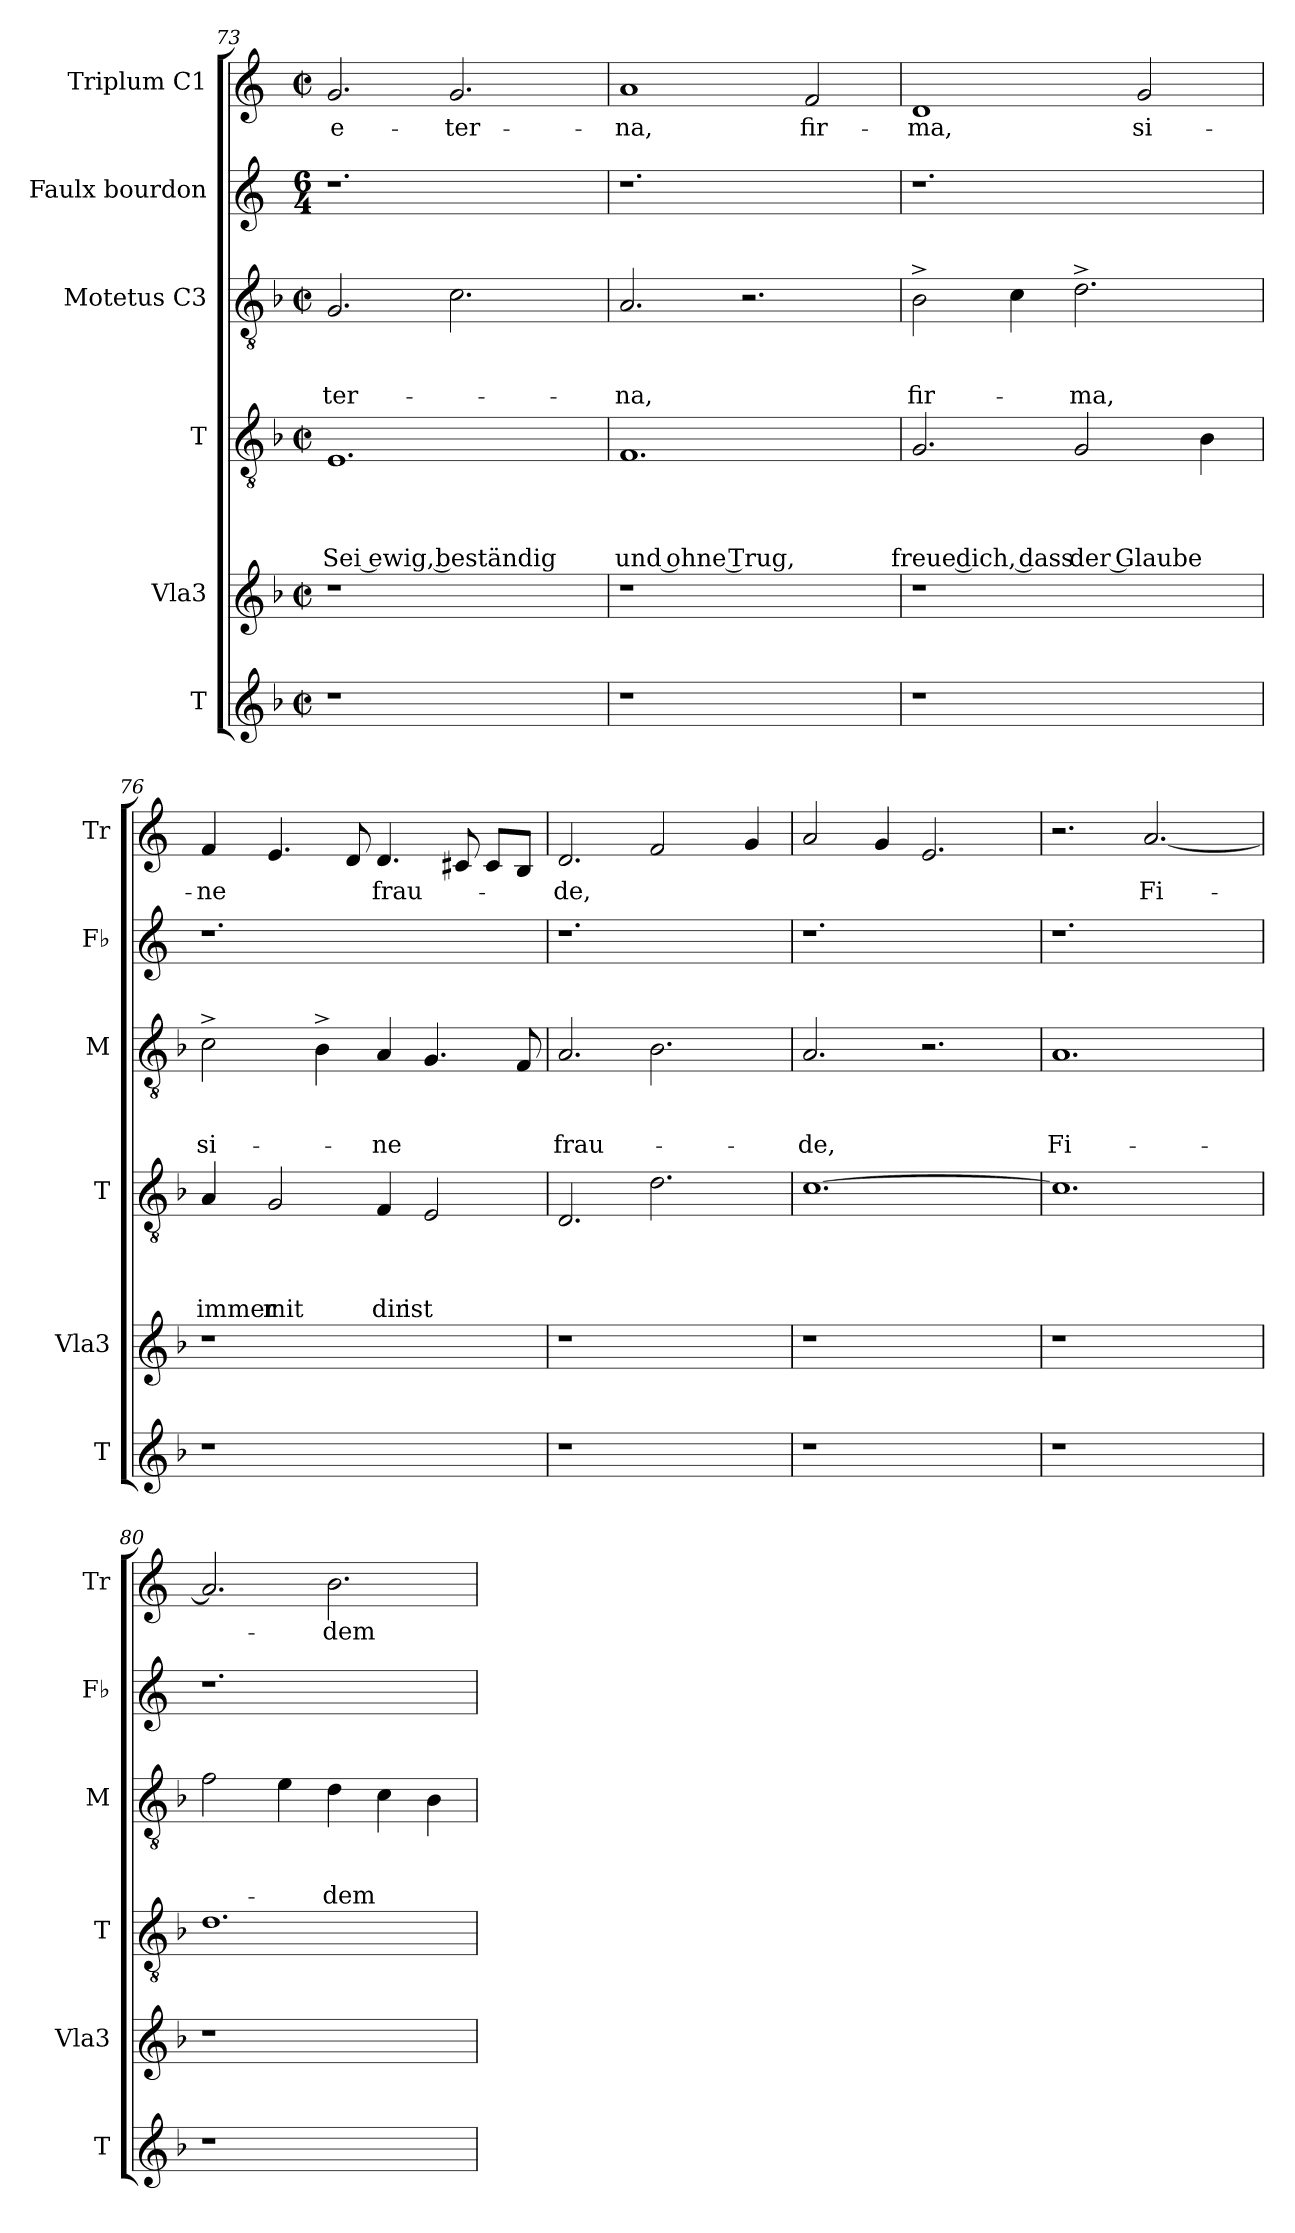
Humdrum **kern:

**kern	**kern	**kern	**text	**text	**text	**text	**kern	**text	**text	**text	**kern	**kern	**text
*part6	*part5	*part4	*part4	*part4	*part4	*part4	*part3	*part3	*part3	*part3	*part2	*part1	*part1
*staff6	*staff5	*staff4	*staff4	*staff4	*staff4	*staff4	*staff3	*staff3	*staff3	*staff3	*staff2	*staff1	*staff1
*I"T	*I"Vla3	*I"T	*	*	*	*	*I"Motetus C3	*	*	*	*I"Faulx bourdon	*I"Triplum C1	*
*I'T	*I'Vla3	*I'T	*	*	*	*	*I'M	*	*	*	*I'Fb	*I'Tr	*
*clefG2	*clefG2	*clefGv2	*	*	*	*	*clefGv2	*	*	*	*clefG2	*clefG2	*
*	*	*	*	*	*	*	*	*	*	*	*ITrd-3c-5	*ITrd-3c-5	*
*k[b-]	*k[b-]	*k[b-]	*	*	*	*	*k[b-]	*	*	*	*k[b-]	*k[b-]	*
*F:	*F:	*F:	*	*	*	*	*F:	*	*	*	*F:	*F:	*
*M2/2	*M2/2	*M2/2	*	*	*	*	*M2/2	*	*	*	*M6/4	*M2/2	*
*met(c|)	*met(c|)	*met(c|)	*	*	*	*	*met(c|)	*	*	*	*	*met(c|)	*
=73	=73	=73	=73	=73	=73	=73	=73	=73	=73	=73	=73	=73	=73
!	!	!	!	!	!	!LO:LY:b:rj	!	!	!	!LO:LY:b	!	!	!LO:LY:b
1r	1r	1.E	.	.	.	Sei ewig, beständig	2.G/	.	.	-ter-	1.r	2.cc/	e-
!	!	!	!	!	!	!	!	!	!	!	!	!	!LO:LY:b
.	.	.	.	.	.	.	2.c\	.	.	.	.	2.cc/	-ter-
2ryy	2ryy	.	.	.	.	.	.	.	.	.	.	.	.
=74	=74	=74	=74	=74	=74	=74	=74	=74	=74	=74	=74	=74	=74
!	!	!	!	!	!	!LO:LY:b:rj	!	!	!	!LO:LY:b	!	!	!LO:LY:b
1r	1r	1.F	.	.	.	und ohne Trug,	2.A/	.	.	-na,	1.r	1dd	-na,
.	.	.	.	.	.	.	2.r	.	.	.	.	.	.
!	!	!	!	!	!	!	!	!	!	!	!	!	!LO:LY:b
2ryy	2ryy	.	.	.	.	.	.	.	.	.	.	2b-/	fir-
=75	=75	=75	=75	=75	=75	=75	=75	=75	=75	=75	=75	=75	=75
!	!	!	!	!	!	!LO:LY:b:rj	!	!	!	!LO:LY:b	!	!	!LO:LY:b
1r	1r	2.G/	.	.	.	freue dich, dass	2B-^>\	.	.	fir-	1.r	1g	-ma,
.	.	.	.	.	.	.	4c\	.	.	.	.	.	.
!	!	!	!	!	!	!LO:LY:b	!	!	!	!LO:LY:b	!	!	!
.	.	2G/	.	.	.	der Glaube	2.d^>\	.	.	-ma,	.	.	.
!	!	!	!	!	!	!	!	!	!	!	!	!	!LO:LY:b
2ryy	2ryy	.	.	.	.	.	.	.	.	.	.	2cc/	si-
.	.	4B-\	.	.	.	.	.	.	.	.	.	.	.
=76	=76	=76	=76	=76	=76	=76	=76	=76	=76	=76	=76	=76	=76
!	!	!	!	!	!	!LO:LY:b	!	!	!	!LO:LY:b	!	!	!LO:LY:b
1r	1r	4A/	.	.	.	immer	2c^>\	.	.	si-	1.r	4b-/	-ne
!	!	!	!	!	!	!LO:LY:b	!	!	!	!	!	!	!
.	.	2G/	.	.	.	mit	.	.	.	.	.	4.a/	.
.	.	.	.	.	.	.	4B-^>\	.	.	.	.	.	.
.	.	.	.	.	.	.	.	.	.	.	.	8g/	.
!	!	!	!	!	!	!LO:LY:b	!	!	!	!LO:LY:b	!	!	!LO:LY:b
.	.	4F/	.	.	.	dir	4A/	.	.	-ne	.	4.g/	frau-
!	!	!	!	!	!	!LO:LY:b:rj	!	!	!	!	!	!	!
2ryy	2ryy	2E/	.	.	.	ist	4.G/	.	.	.	.	.	.
.	.	.	.	.	.	.	.	.	.	.	.	8f#X/	.
.	.	.	.	.	.	.	.	.	.	.	.	8f#/L	.
.	.	.	.	.	.	.	8F/	.	.	.	.	8e/J	.
=77	=77	=77	=77	=77	=77	=77	=77	=77	=77	=77	=77	=77	=77
!	!	!	!	!	!	!	!	!	!	!LO:LY:b	!	!	!LO:LY:b
1r	1r	2.D/	.	.	.	.	2.A/	.	.	frau-	1.r	2.g/	-de,
.	.	2.d\	.	.	.	.	2.B-\	.	.	.	.	2b-/	.
2ryy	2ryy	.	.	.	.	.	.	.	.	.	.	.	.
.	.	.	.	.	.	.	.	.	.	.	.	4cc/	.
!!LO:LB:g=z
=78	=78	=78	=78	=78	=78	=78	=78	=78	=78	=78	=78	=78	=78
!	!	!	!	!	!	!	!	!	!	!LO:LY:b	!	!	!
1r	1r	[>1.c	.	.	.	.	2.A/	.	.	-de,	1.r	2dd/	.
.	.	.	.	.	.	.	.	.	.	.	.	4cc/	.
.	.	.	.	.	.	.	2.r	.	.	.	.	2.a/	.
2ryy	2ryy	.	.	.	.	.	.	.	.	.	.	.	.
=79	=79	=79	=79	=79	=79	=79	=79	=79	=79	=79	=79	=79	=79
!	!	!	!	!	!	!	!	!	!	!LO:LY:b	!	!	!
1r	1r	1.c]	.	.	.	.	1.A	.	.	Fi-	1.r	2.r	.
!	!	!	!	!	!	!	!	!	!	!	!	!	!LO:LY:b
.	.	.	.	.	.	.	.	.	.	.	.	[<2.dd/	Fi-
2ryy	2ryy	.	.	.	.	.	.	.	.	.	.	.	.
=80	=80	=80	=80	=80	=80	=80	=80	=80	=80	=80	=80	=80	=80
1r	1r	1.d	.	.	.	.	2f\	.	.	.	1.r	2.dd/]	.
.	.	.	.	.	.	.	4e\	.	.	.	.	.	.
!	!	!	!	!	!	!	!	!	!	!LO:LY:b	!	!	!LO:LY:b
.	.	.	.	.	.	.	4d\	.	.	-dem	.	2.ee\	-dem
2ryy	2ryy	.	.	.	.	.	4c\	.	.	.	.	.	.
.	.	.	.	.	.	.	4B-\	.	.	.	.	.	.
=	=	=	=	=	=	=	=	=	=	=	=	=	=
*-	*-	*-	*-	*-	*-	*-	*-	*-	*-	*-	*-	*-	*-
